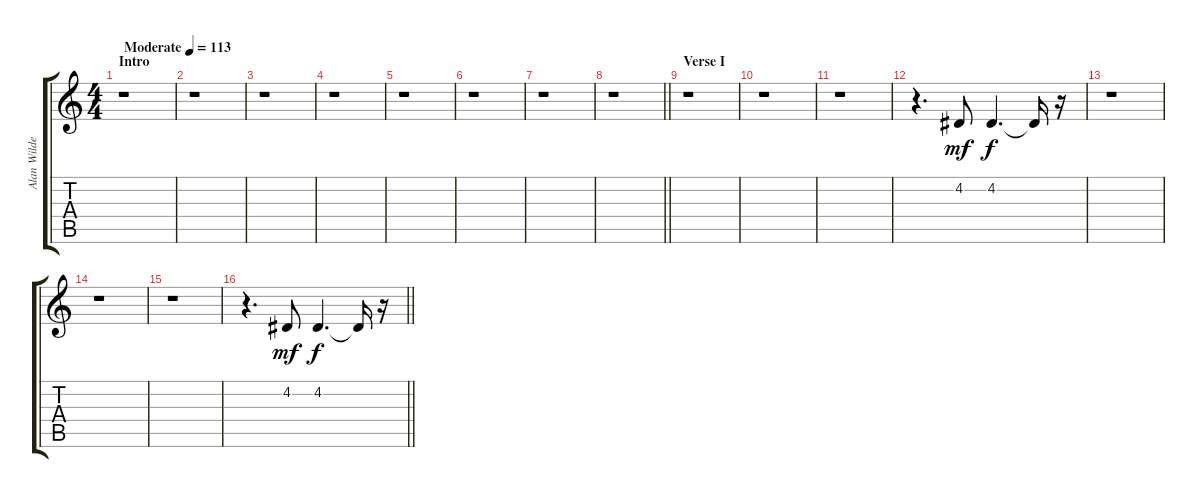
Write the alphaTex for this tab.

\track ("Alan Wilder - Synth II" "Alan Wilde") {instrument drawbarorgan}
\staff {score tabs}
\tuning (E4 B3 G3 D3 A2 E2) {hide}
\ts (4 4)
\section ("" "Intro")
\tempo (113 "Moderate")
\clef g2
\ks c
r.1{dy mf instrument drawbarorgan} |
r.1 |
r.1 |
r.1 |
r.1 |
r.1 |
r.1 |
\barLineRight lightlight
r.1 |
\section ("" "Verse I")
r.1 |
r.1 |
r.1 |
r.4{d} 4.2.8{balance 13 instrument drawbarorgan} 4.2.4{d dy f balance 2} 4.2{t}.16 r.16 |
r.1 |
r.1 |
r.1 |
\barLineRight lightlight
r.4{d} 4.2.8{dy mf balance 13 instrument drawbarorgan} 4.2.4{d dy f balance 2} 4.2{t}.16 r.16
